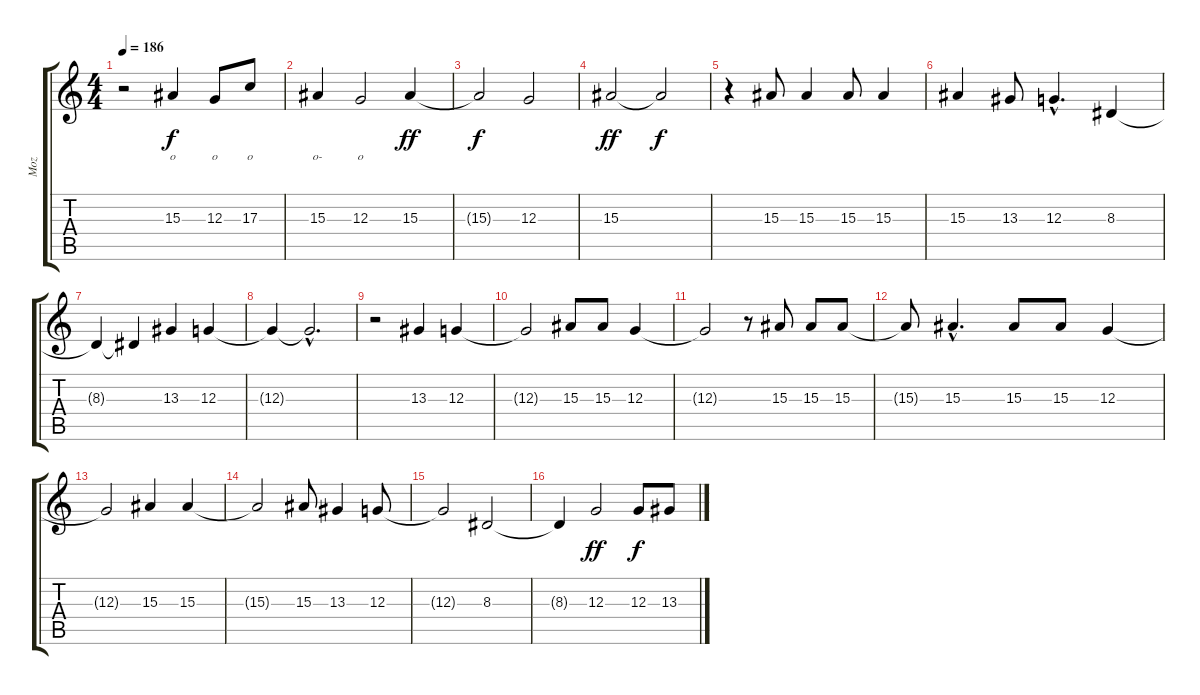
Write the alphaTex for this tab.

\track ("Moz" "Moz") {instrument voiceoohs}
\staff {score tabs}
\tuning (E4 B3 G3 D3 A2 E2) {hide}
\ts (4 4)
\tempo 186
\clef g2
\ks c
r.2{dy f} 15.3.4{lyrics (0 "o") lyrics (1 "") lyrics (2 "") lyrics (3 "") lyrics (4 "")} 12.3.8{lyrics (0 "o") lyrics (1 "") lyrics (2 "") lyrics (3 "") lyrics (4 "")} 17.3.8{lyrics (0 "o") lyrics (1 "") lyrics (2 "") lyrics (3 "") lyrics (4 "")} |
15.3.4{lyrics (0 "o-") lyrics (1 "") lyrics (2 "") lyrics (3 "") lyrics (4 "")} 12.3.2{lyrics (0 "o") lyrics (1 "") lyrics (2 "") lyrics (3 "") lyrics (4 "")} 15.3.4{lyrics (0 "") lyrics (1 "") lyrics (2 "") lyrics (3 "") lyrics (4 "") dy ff} |
15.3{t}.2{lyrics (0 "") lyrics (1 "") lyrics (2 "") lyrics (3 "") lyrics (4 "") dy f} 12.3.2{lyrics (0 "") lyrics (1 "") lyrics (2 "") lyrics (3 "") lyrics (4 "")} |
15.3.2{lyrics (0 "") lyrics (1 "") lyrics (2 "") lyrics (3 "") lyrics (4 "") dy ff} 15.3{t}.2{lyrics (0 "") lyrics (1 "") lyrics (2 "") lyrics (3 "") lyrics (4 "") dy f} |
r.4 15.3.8{lyrics (0 "") lyrics (1 "") lyrics (2 "") lyrics (3 "") lyrics (4 "")} 15.3.4 15.3.8 15.3.4 |
15.3.4 13.3.8 12.3{hac}.4{d} 8.3.4 |
8.3{t}.4 8.3{t}.4 13.3.4 12.3.4 |
12.3{t}.4 12.3{hac t}.2{d} |
r.2 13.3.4 12.3.4 |
12.3{t}.2 15.3.8 15.3.8 12.3.4 |
12.3{t}.2 r.8 15.3.8 15.3.8 15.3.8 |
15.3{t}.8 15.3{hac}.4{d} 15.3.8 15.3.8 12.3.4 |
12.3{t}.2 15.3.4 15.3.4 |
15.3{t}.2 15.3.8 13.3.4 12.3.8 |
12.3{t}.2 8.3.2 |
8.3{t}.4 12.3.2{dy ff} 12.3.8{dy f} 13.3.8
